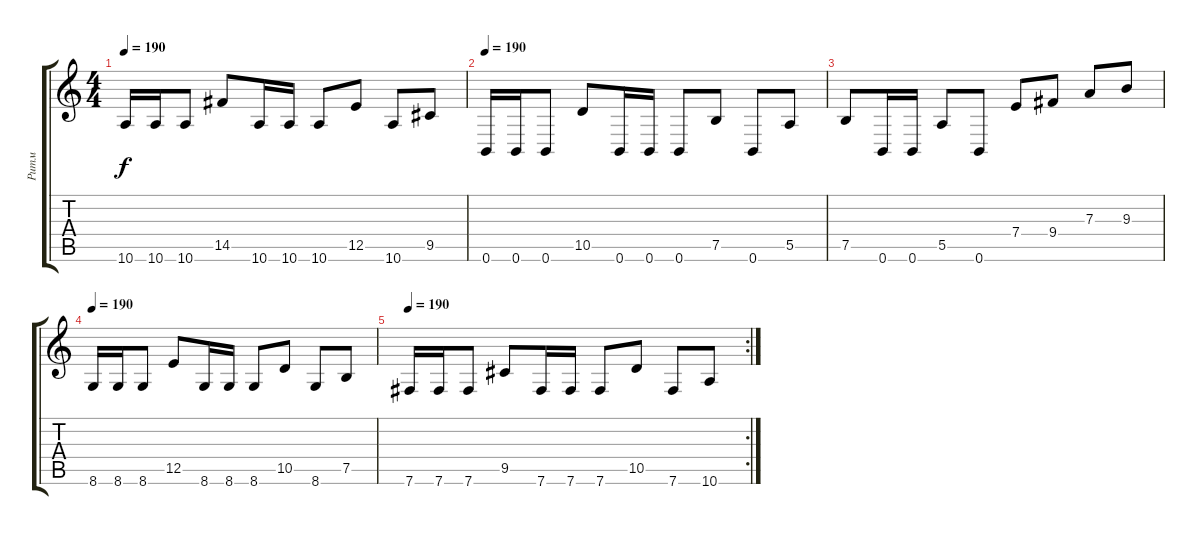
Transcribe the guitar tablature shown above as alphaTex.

\track ("Ритм" "Ритм") {instrument electricguitarclean}
\staff {score tabs}
\tuning (B3 Gb3 D3 A2 E2 B1) {hide}
\ts (4 4)
\tempo 190
\clef g2
\ks c
10.6.16{dy f} 10.6.16 10.6.8 14.5.8 10.6.16 10.6.16 10.6.8 12.5.8 10.6.8 9.5.8 |
\tempo 190
0.6.16 0.6.16 0.6.8 10.5.8 0.6.16 0.6.16 0.6.8 7.5.8 0.6.8 5.5.8 |
7.5.8 0.6.16 0.6.16 5.5.8 0.6.8 7.4.8 9.4.8 7.3.8 9.3.8 |
\tempo 190
8.6.16 8.6.16 8.6.8 12.5.8 8.6.16 8.6.16 8.6.8 10.5.8 8.6.8 7.5.8 |
\rc 2
\tempo 190
7.6.16 7.6.16 7.6.8 9.5.8 7.6.16 7.6.16 7.6.8 10.5.8 7.6.8 10.6.8
